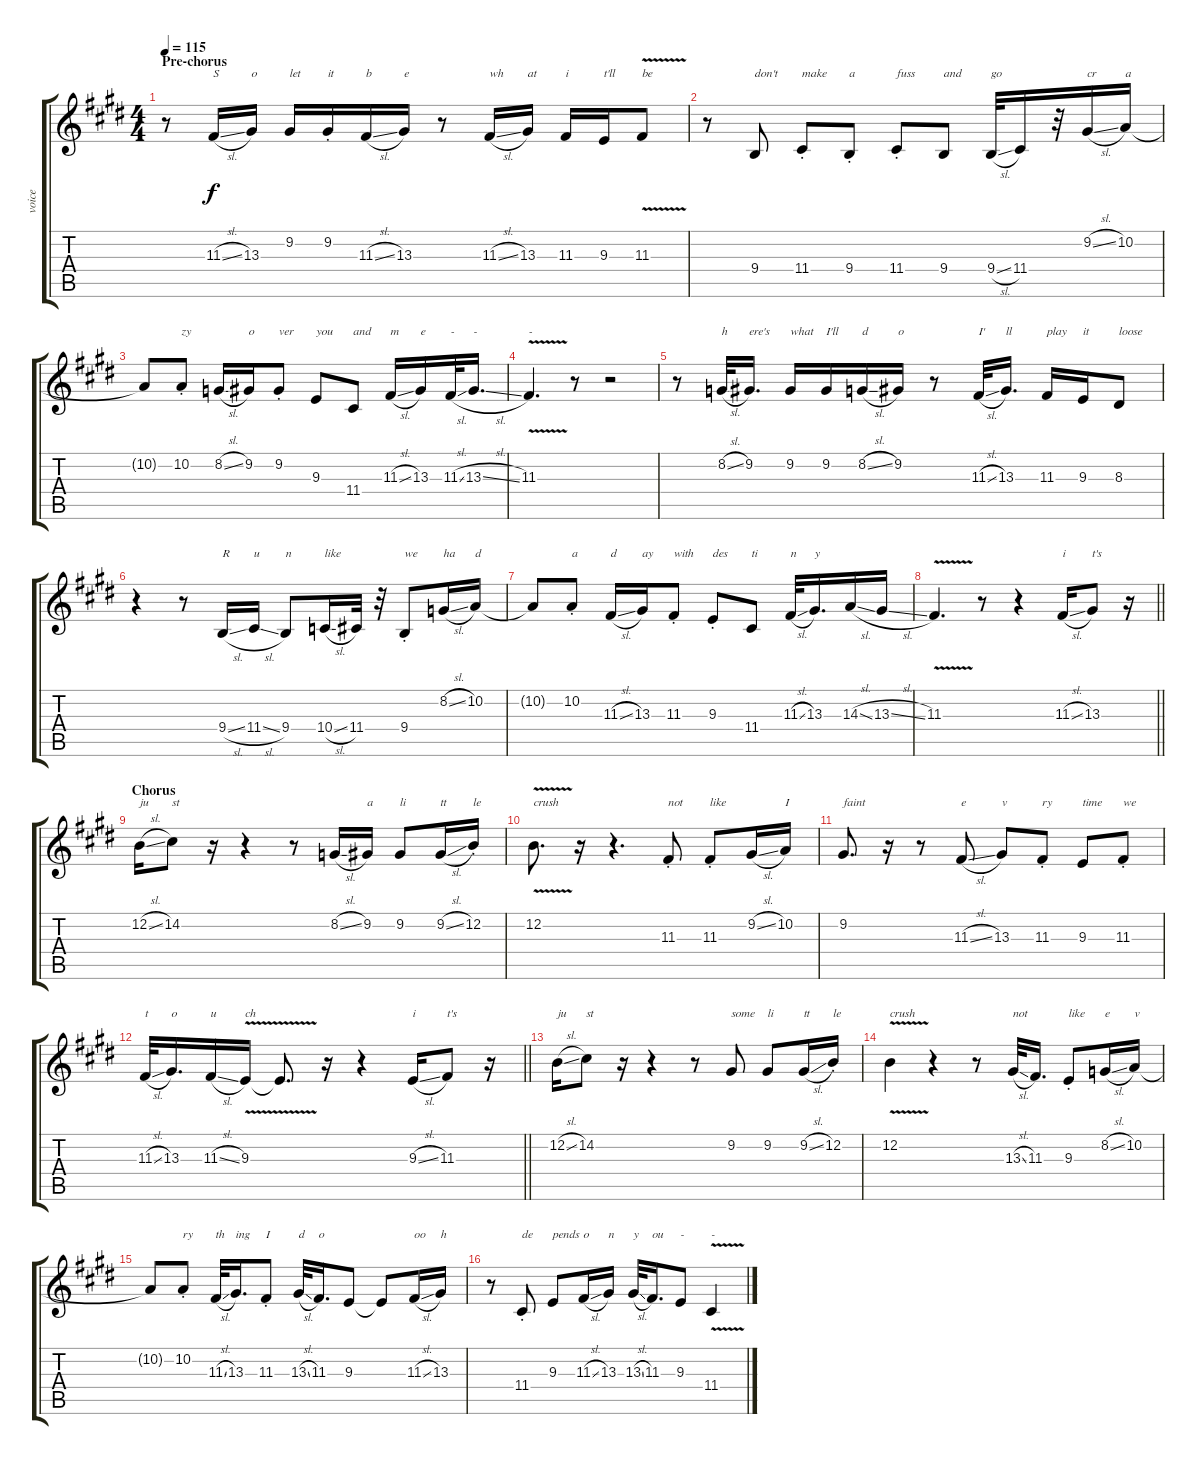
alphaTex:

\track ("voice" "voice") {instrument lead1square}
\staff {score tabs}
\tuning (E4 B3 G3 D3 A2 E2) {hide}
\ts (4 4)
\section ("" "Pre-chorus")
\tempo 115
\clef g2
\ks c#minor
r.8{dy f} 11.3{sl}.16{txt "S"} 13.3.16{txt "o"} 9.2.16{txt "let"} 9.2{st}.16{txt "it"} 11.3{sl}.16{txt "b"} 13.3.16{txt "e"} r.8 11.3{sl}.16{txt "wh"} 13.3.16{txt "at"} 11.3.16{txt "i"} 9.3.16{txt "t'll"} 11.3{v}.8{txt "be"} |
r.8 9.4.8{txt "don't"} 11.4{st}.8{txt "make"} 9.4{st}.8{txt "a"} 11.4{st}.8{txt "fuss"} 9.4.8{txt "and"} 9.4{sl}.32{txt "go"} 11.4.16 r.32 9.2{sl}.16{txt "cr"} 10.2.16{txt "a"} |
10.2{t}.8 10.2{st}.8{txt "zy"} 8.2{sl}.16 9.2.16{txt "o"} 9.2{st}.8{txt "ver"} 9.3.8{txt "you"} 11.4.8{txt "and"} 11.3{sl}.16{txt "m"} 13.3.16{txt "e"} 11.3{sl}.32{txt "-"} 13.3{sl}.16{d txt "-"} |
11.3{v}.4{d txt "-"} r.8 r.2 |
r.8 8.2{sl}.32{txt "h"} 9.2.16{d txt "ere's"} 9.2.16{txt "what"} 9.2.16{txt "I'll"} 8.2{sl}.16{txt "d"} 9.2.16{txt "o"} r.8 11.3{sl}.32{txt "I'"} 13.3.16{d txt "ll"} 11.3.16{txt "play"} 9.3.16{txt "it"} 8.3.8{txt "loose"} |
r.4 r.8 9.4{sl}.16{txt "R"} 11.4{sl}.16{txt "u"} 9.4.8{txt "n"} 10.4{sl}.16{txt "like"} 11.4.32 r.32 9.4{st}.8{txt "we"} 8.2{sl}.16{txt "ha"} 10.2.16{txt "d"} |
10.2{t}.8 10.2{st}.8{txt "a"} 11.3{sl}.16{txt "d"} 13.3.16{txt "ay"} 11.3{st}.8{txt "with"} 9.3{st}.8{txt "des"} 11.4.8{txt "ti"} 11.3{sl}.32{txt "n"} 13.3.16{d txt "y"} 14.3{sl}.16 13.3{sl}.16 |
\barLineRight lightlight
11.3{v}.4{d} r.8 r.4 11.3{sl}.16{txt "i"} 13.3.8{txt "t's"} r.16 |
\section ("" "Chorus")
12.2{sl}.16{txt "ju"} 14.2.8{txt "st"} r.16 r.4 r.8 8.2{sl}.16 9.2.16{txt "a"} 9.2.8{txt "li"} 9.2{sl}.16{txt "tt"} 12.2{st}.16{txt "le"} |
12.2{v}.8{d txt "crush"} r.16 r.4{d} 11.3{st}.8{txt "not"} 11.3{st}.8{txt "like"} 9.2{sl}.16 10.2.16{txt "I"} |
9.2.8{d txt "faint"} r.16 r.8 11.3{sl}.8{txt "e"} 13.3.8{txt "v"} 11.3{st}.8{txt "ry"} 9.3.8{txt "time"} 11.3{st}.8{txt "we"} |
\barLineRight lightlight
11.3{sl}.32{txt "t"} 13.3.16{d txt "o"} 11.3{sl}.16{txt "u"} 9.3{v}.16{txt "ch"} 9.3{v t}.8{d} r.16 r.4 9.3{sl}.16{txt "i"} 11.3.8{txt "t's"} r.16 |
12.2{sl}.16{txt "ju"} 14.2.8{txt "st"} r.16 r.4 r.8 9.2.8{txt "some"} 9.2.8{txt "li"} 9.2{sl}.16{txt "tt"} 12.2{st}.16{txt "le"} |
12.2{v}.4{txt "crush"} r.4 r.8 13.3{sl}.32{txt "not"} 11.3.16{d} 9.3{st}.8{txt "like"} 8.2{sl}.16{txt "e"} 10.2.16{txt "v"} |
10.2{t}.8 10.2{st}.8{txt "ry"} 11.3{sl}.32{txt "th"} 13.3.16{d txt "ing"} 11.3{st}.8{txt "I"} 13.3{sl}.32{txt "d"} 11.3.16{d txt "o"} 9.3.8 9.3{t}.8 11.3{sl}.16{txt "oo"} 13.3.16{txt "h"} |
r.8 11.4{st}.8{txt "de"} 9.3.8{txt "pends"} 11.3{sl}.16{txt "o"} 13.3.16{txt "n"} 13.3{sl}.32{txt "y"} 11.3.16{d txt "ou"} 9.3.8{txt "-"} 11.4{v}.4{txt "-"}
